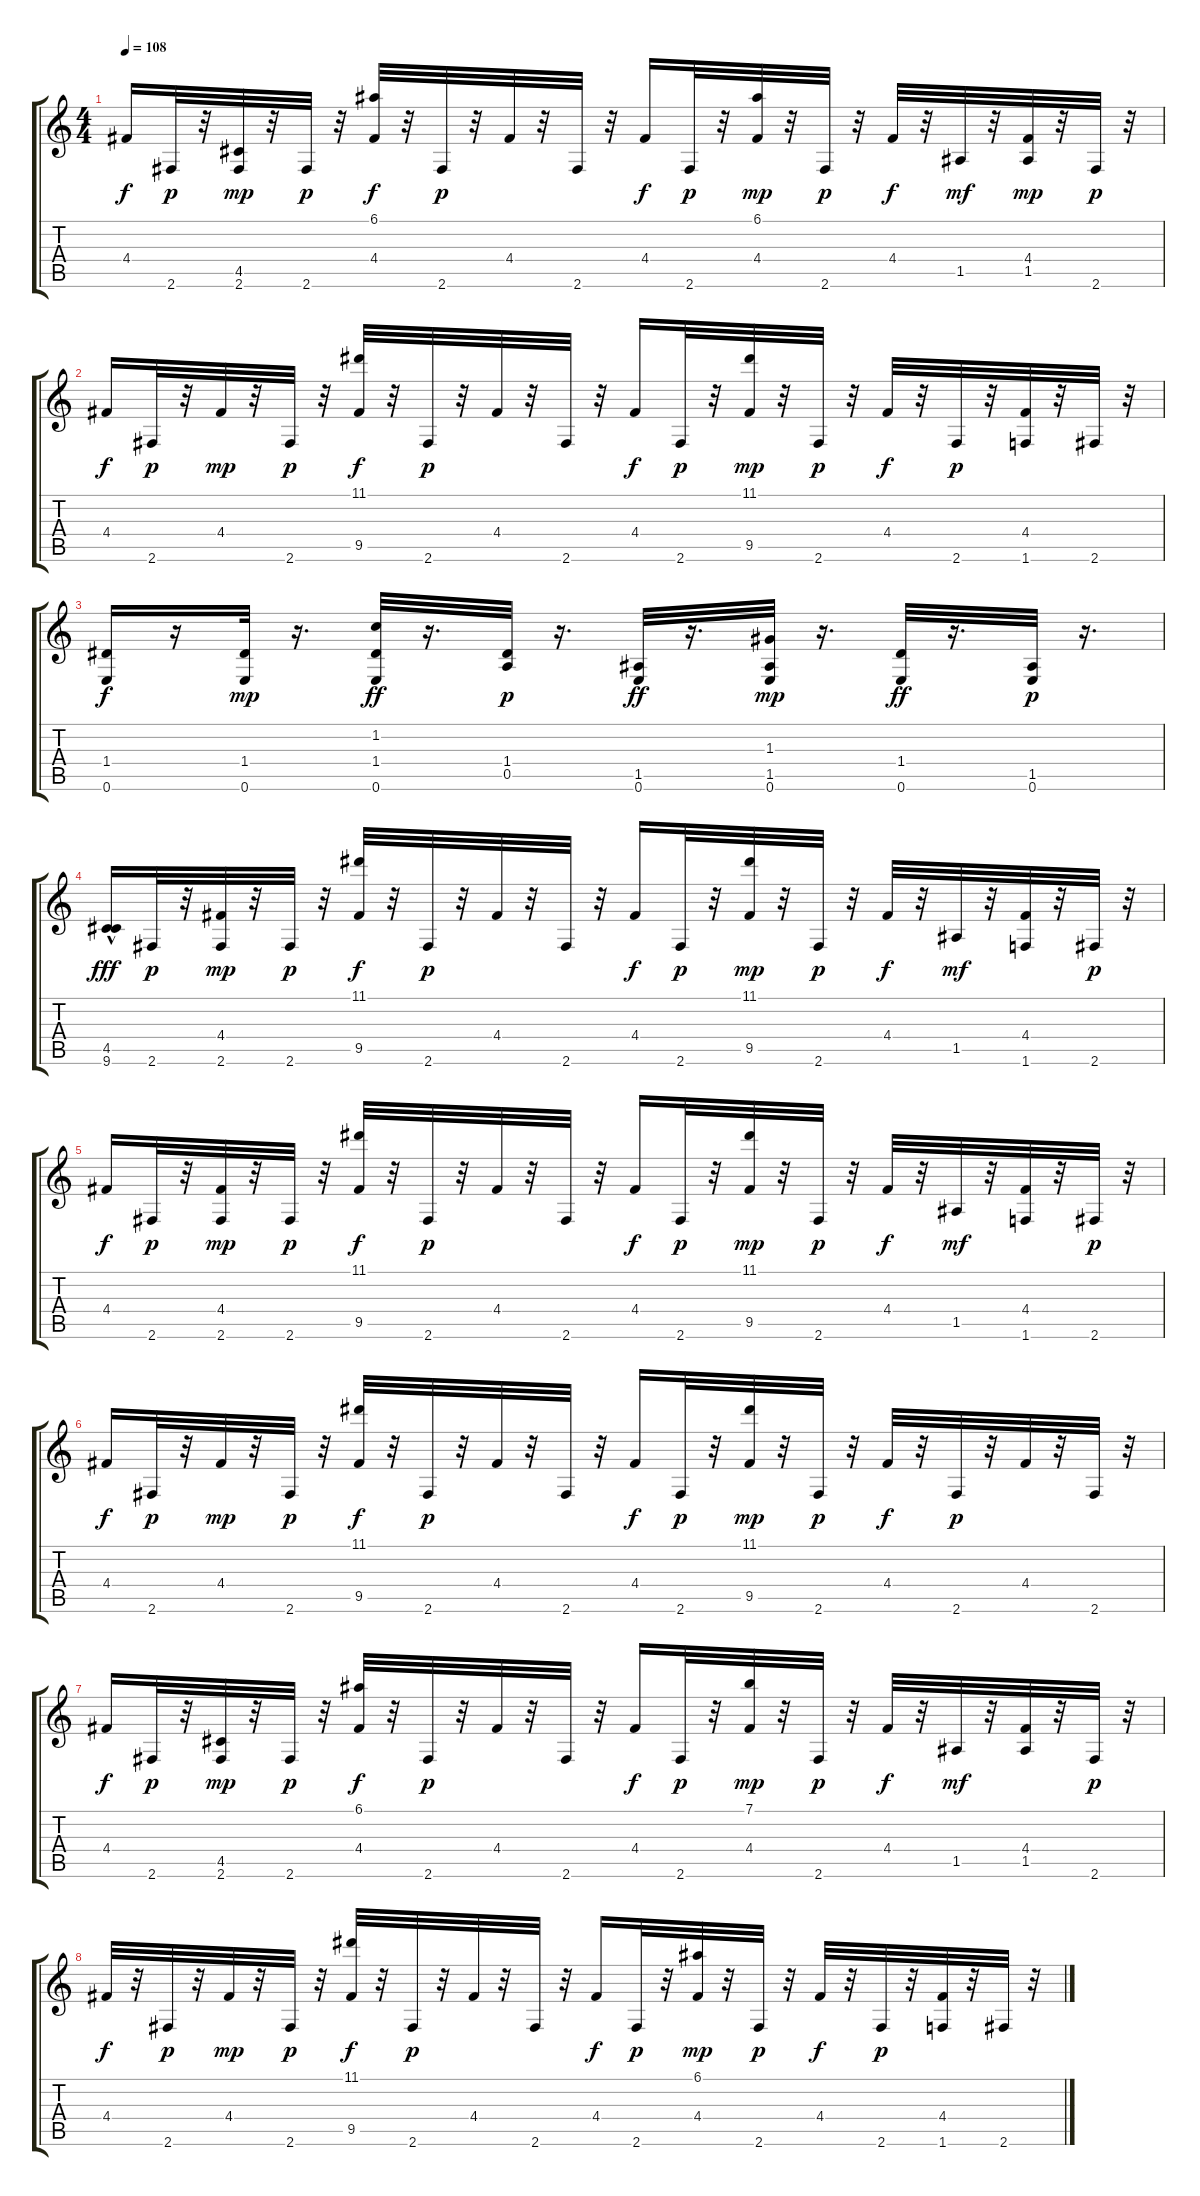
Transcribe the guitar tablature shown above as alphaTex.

\track "" {instrument acousticguitarnylon}
\staff {score tabs}
\tuning (E4 B3 G3 D3 A2 E2) {hide}
\ts (4 4)
\tempo 108
\clef g2
\ks c
4.4.16{dy f} 2.6.32{dy p} r.32 (4.5 2.6).32{dy mp} r.32 2.6.32{dy p} r.32 (6.1 4.4).32{dy f} r.32 2.6.32{dy p} r.32 4.4.32 r.32 2.6.32 r.32 4.4.16{dy f} 2.6.32{dy p} r.32 (6.1 4.4).32{dy mp} r.32 2.6.32{dy p} r.32 4.4.32{dy f} r.32 1.5.32{dy mf} r.32 (4.4 1.5).32{dy mp} r.32 2.6.32{dy p} r.32 |
4.4.16{dy f} 2.6.32{dy p} r.32 4.4.32{dy mp} r.32 2.6.32{dy p} r.32 (11.1 9.5).32{dy f} r.32 2.6.32{dy p} r.32 4.4.32 r.32 2.6.32 r.32 4.4.16{dy f} 2.6.32{dy p} r.32 (11.1 9.5).32{dy mp} r.32 2.6.32{dy p} r.32 4.4.32{dy f} r.32 2.6.32{dy p} r.32 (4.4 1.6).32 r.32 2.6.32 r.32 |
(1.4 0.6).16{dy f} r.16 (1.4 0.6).32{dy mp} r.16{d} (1.2 1.4 0.6).32{dy ff} r.16{d} (1.4 0.5).32{dy p} r.16{d} (1.5 0.6).32{dy ff} r.16{d} (1.3 1.5 0.6).32{dy mp} r.16{d} (1.4 0.6).32{dy ff} r.16{d} (1.5 0.6).32{dy p} r.16{d} |
(4.5{hac} 9.6).16{dy fff} 2.6.32{dy p} r.32 (4.4 2.6).32{dy mp} r.32 2.6.32{dy p} r.32 (11.1 9.5).32{dy f} r.32 2.6.32{dy p} r.32 4.4.32 r.32 2.6.32 r.32 4.4.16{dy f} 2.6.32{dy p} r.32 (11.1 9.5).32{dy mp} r.32 2.6.32{dy p} r.32 4.4.32{dy f} r.32 1.5.32{dy mf} r.32 (4.4 1.6).32 r.32 2.6.32{dy p} r.32 |
4.4.16{dy f} 2.6.32{dy p} r.32 (4.4 2.6).32{dy mp} r.32 2.6.32{dy p} r.32 (11.1 9.5).32{dy f} r.32 2.6.32{dy p} r.32 4.4.32 r.32 2.6.32 r.32 4.4.16{dy f} 2.6.32{dy p} r.32 (11.1 9.5).32{dy mp} r.32 2.6.32{dy p} r.32 4.4.32{dy f} r.32 1.5.32{dy mf} r.32 (4.4 1.6).32 r.32 2.6.32{dy p} r.32 |
4.4.16{dy f} 2.6.32{dy p} r.32 4.4.32{dy mp} r.32 2.6.32{dy p} r.32 (11.1 9.5).32{dy f} r.32 2.6.32{dy p} r.32 4.4.32 r.32 2.6.32 r.32 4.4.16{dy f} 2.6.32{dy p} r.32 (11.1 9.5).32{dy mp} r.32 2.6.32{dy p} r.32 4.4.32{dy f} r.32 2.6.32{dy p} r.32 4.4.32 r.32 2.6.32 r.32 |
4.4.16{dy f} 2.6.32{dy p} r.32 (4.5 2.6).32{dy mp} r.32 2.6.32{dy p} r.32 (6.1 4.4).32{dy f} r.32 2.6.32{dy p} r.32 4.4.32 r.32 2.6.32 r.32 4.4.16{dy f} 2.6.32{dy p} r.32 (7.1 4.4).32{dy mp} r.32 2.6.32{dy p} r.32 4.4.32{dy f} r.32 1.5.32{dy mf} r.32 (4.4 1.5).32 r.32 2.6.32{dy p} r.32 |
4.4.32{dy f} r.32 2.6.32{dy p} r.32 4.4.32{dy mp} r.32 2.6.32{dy p} r.32 (11.1 9.5).32{dy f} r.32 2.6.32{dy p} r.32 4.4.32 r.32 2.6.32 r.32 4.4.16{dy f} 2.6.32{dy p} r.32 (6.1 4.4).32{dy mp} r.32 2.6.32{dy p} r.32 4.4.32{dy f} r.32 2.6.32{dy p} r.32 (4.4 1.6).32 r.32 2.6.32 r.32
